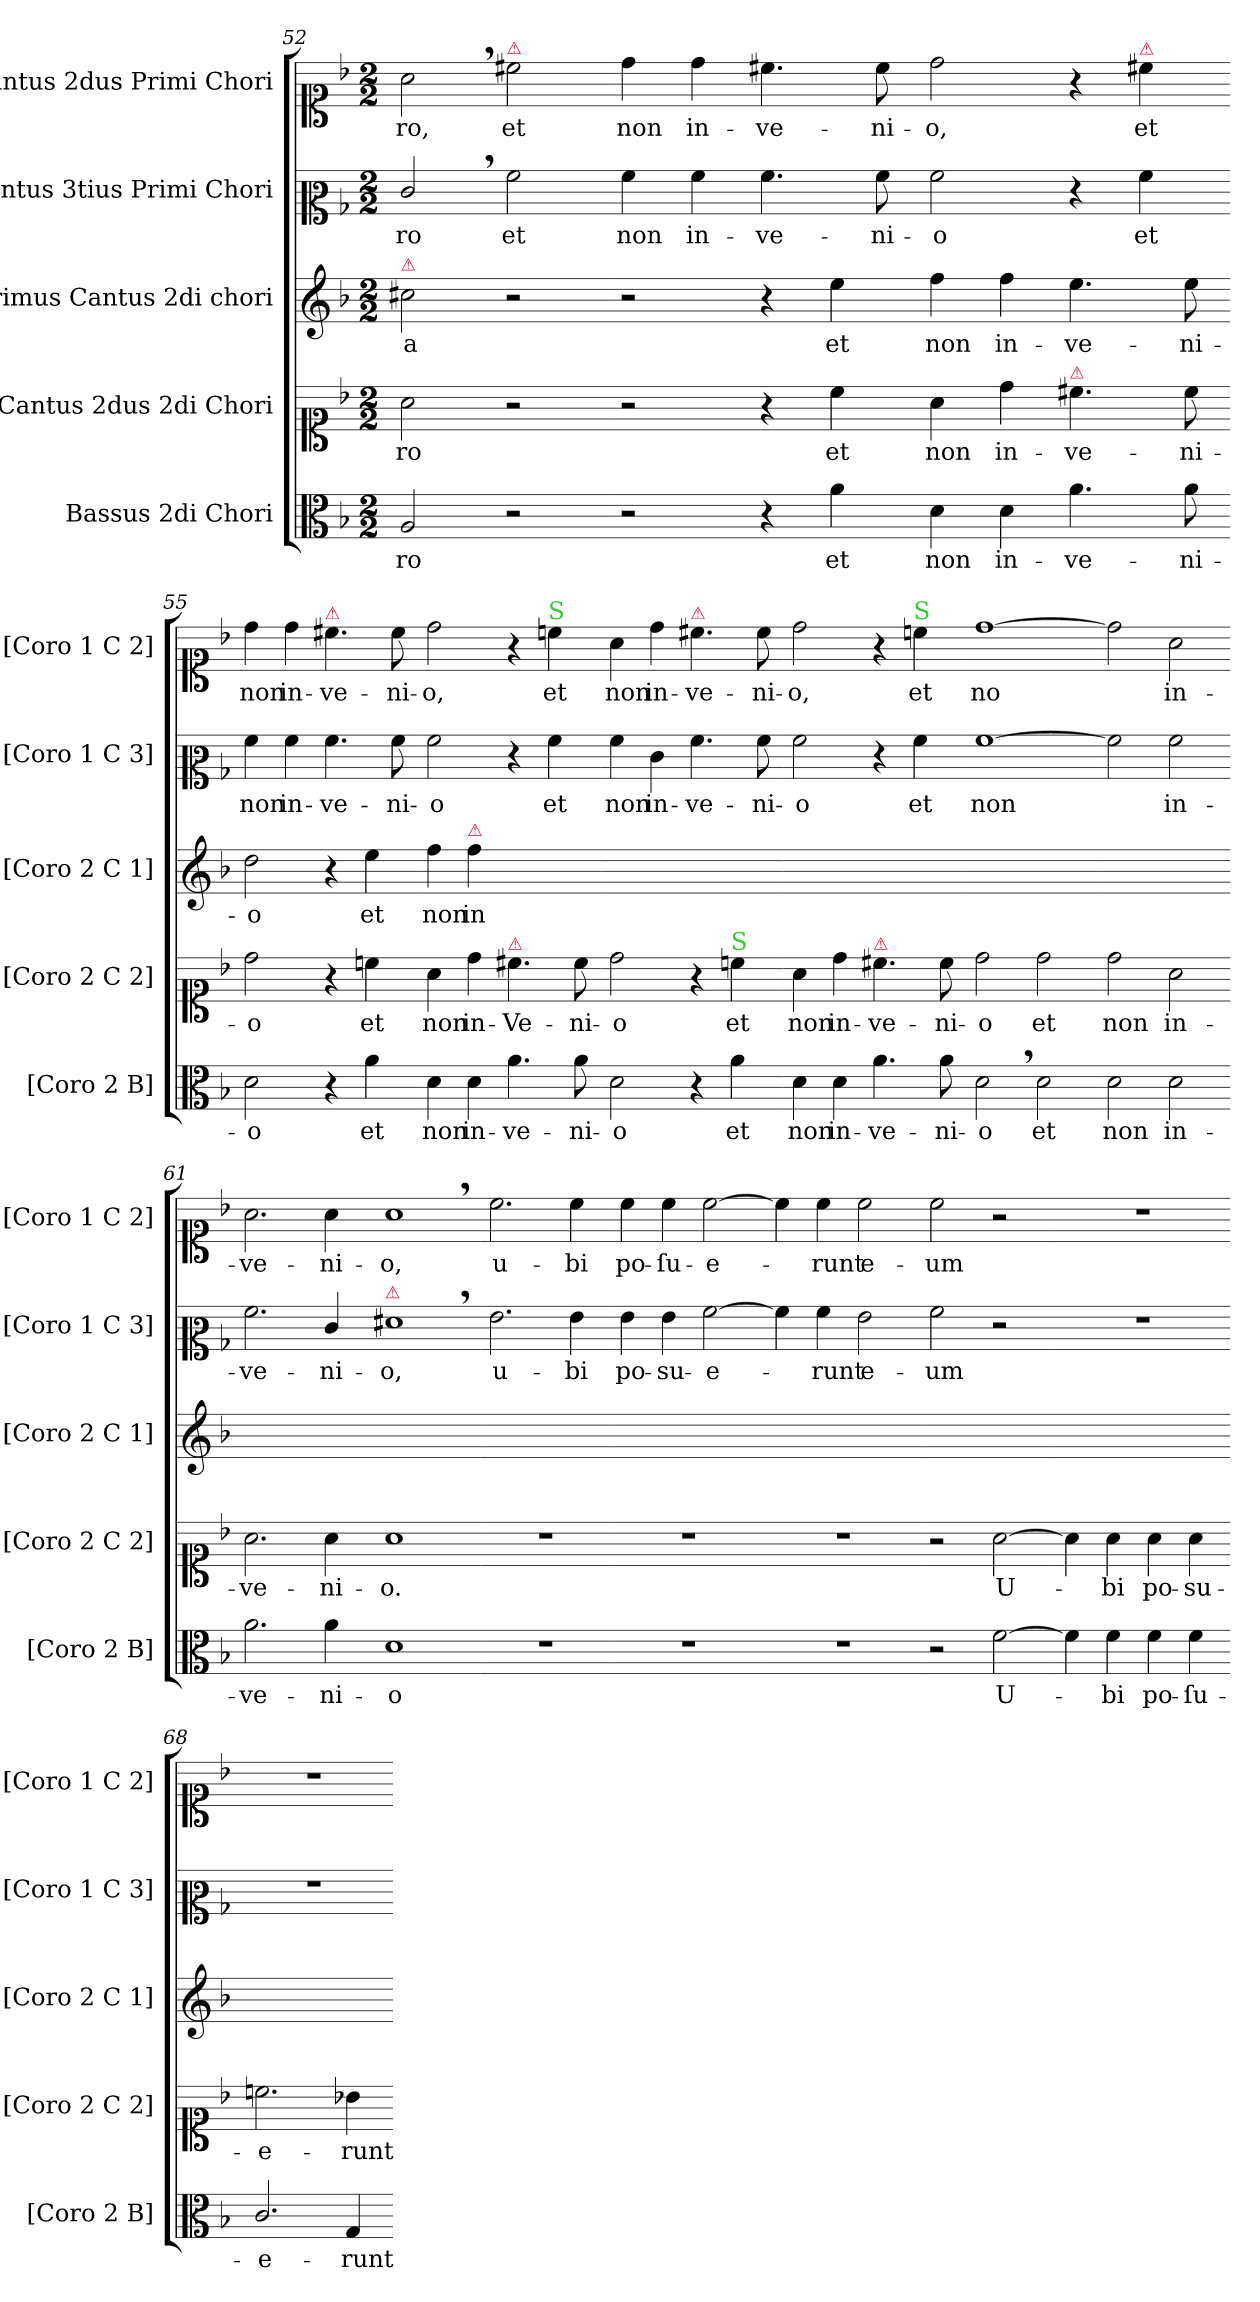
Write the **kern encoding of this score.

**kern	**text	**kern	**text	**kern	**text	**kern	**text	**kern	**text
*part5	*part5	*part4	*part4	*part3	*part3	*part2	*part2	*part1	*part1
*staff5	*staff5	*staff4	*staff4	*staff3	*staff3	*staff2	*staff2	*staff1	*staff1
*I"Bassus 2di Chori	*	*I"Cantus 2dus 2di Chori	*	*I"Primus Cantus 2di chori	*	*I"Cantus 3tius Primi Chori	*	*I"Cantus 2dus Primi Chori	*
*I'[Coro 2 B]	*	*I'[Coro 2 C 2]	*	*I'[Coro 2 C 1]	*	*I'[Coro 1 C 3]	*	*I'[Coro 1 C 2]	*
*clefC3	*	*clefC1	*	*clefG2	*	*clefC2	*	*clefC1	*
*k[b-]	*	*k[b-]	*	*k[b-]	*	*k[b-]	*	*k[b-]	*
*M2/2	*	*M2/2	*	*M2/2	*	*M2/2	*	*M2/2	*
=52	=52	=52	=52	=52	=52	=52	=52	=52	=52
!	!	!	!	!LO:TX:a:color=crimson:t=⚠	!	!	!	!	!
2A/	-ro	2a\	-ro	2cc#X\	-a	2e,>/	-ro	2a,>\	-ro,
!	!	!	!	!	!	!	!	!LO:TX:a:color=crimson:t=⚠	!
2r	.	2r	.	2r	.	2a\	et	2cc#X\	et
=53-	=53-	=53-	=53-	=53-	=53-	=53-	=53-	=53-	=53-
2r	.	2r	.	2r	.	4a\	non	4dd\	non
.	.	.	.	.	.	4a\	in-	4dd\	in-
4r	.	4r	.	4r	.	4.a\	-ve-	4.cc#X\	-ve-
4a\	et	4cc\	et	4ee\	et	.	.	.	.
.	.	.	.	.	.	8a\	-ni-	8cc#\	-ni-
=54-	=54-	=54-	=54-	=54-	=54-	=54-	=54-	=54-	=54-
4d\	non	4a\	non	4ff\	non	2a\	-o	2dd\	-o,
4d\	in-	4dd\	in-	4ff\	in-	.	.	.	.
!	!	!LO:TX:a:color=crimson:t=⚠	!	!	!	!	!	!	!
4.a\	-ve-	4.cc#X\	-ve-	4.ee\	-ve-	4r	.	4r	.
!	!	!	!	!	!	!	!	!LO:TX:a:color=crimson:t=⚠	!
.	.	.	.	.	.	4a\	et	4cc#X\	et
8a\	-ni-	8cc#\	-ni-	8ee\	-ni-	.	.	.	.
=55-	=55-	=55-	=55-	=55-	=55-	=55-	=55-	=55-	=55-
2d\	-o	2dd\	-o	2dd\	-o	4a\	non	4dd\	non
.	.	.	.	.	.	4a\	in-	4dd\	in-
!	!	!	!	!	!	!	!	!LO:TX:a:color=crimson:t=⚠	!
4r	.	4r	.	4r	.	4.a\	-ve-	4.cc#X\	-ve-
4a\	et	4ccn\	et	4ee\	et	.	.	.	.
.	.	.	.	.	.	8a\	-ni-	8cc#\	-ni-
=56-	=56-	=56-	=56-	=56-	=56-	=56-	=56-	=56-	=56-
4d\	non	4a\	non	4ff\	non	2a\	-o	2dd\	-o,
!	!	!	!	!LO:TX:a:color=crimson:t=⚠	!	!	!	!	!
4d\	in-	4dd\	in-	4ff\	in	.	.	.	.
!	!	!LO:TX:a:color=crimson:t=⚠	!	!	!	!	!	!	!
4.a\	-ve-	4.cc#X\	-Ve-	2ryy	.	4r	.	4r	.
!	!	!	!	!	!	!	!	!LO:TX:a:color=limegreen:t=S	!
.	.	.	.	.	.	4a\	et	4ccn\	et
8a\	-ni-	8cc#\	-ni-	.	.	.	.	.	.
=57-	=57-	=57-	=57-	=57-	=57-	=57-	=57-	=57-	=57-
2d\	-o	2dd\	-o	1ryy	.	4a\	non	4a\	non
.	.	.	.	.	.	4e\	in-	4dd\	in-
!	!	!	!	!	!	!	!	!LO:TX:a:color=crimson:t=⚠	!
4r	.	4r	.	.	.	4.a\	-ve-	4.cc#X\	-ve-
!	!	!LO:TX:a:color=limegreen:t=S	!	!	!	!	!	!	!
4a\	et	4ccn\	et	.	.	.	.	.	.
.	.	.	.	.	.	8a\	-ni-	8cc#\	-ni-
=58-	=58-	=58-	=58-	=58-	=58-	=58-	=58-	=58-	=58-
4d\	non	4a\	non	1ryy	.	2a\	-o	2dd\	-o,
4d\	in-	4dd\	in-	.	.	.	.	.	.
!	!	!LO:TX:a:color=crimson:t=⚠	!	!	!	!	!	!	!
4.a\	-ve-	4.cc#X\	-ve-	.	.	4r	.	4r	.
!	!	!	!	!	!	!	!	!LO:TX:a:color=limegreen:t=S	!
.	.	.	.	.	.	4a\	et	4ccn\	et
8a\	-ni-	8cc#\	-ni-	.	.	.	.	.	.
=59-	=59-	=59-	=59-	=59-	=59-	=59-	=59-	=59-	=59-
2d,>\	-o	2dd\	-o	1ryy	.	[1a	non	[1dd	no
2d\	et	2dd\	et	.	.	.	.	.	.
=60-	=60-	=60-	=60-	=60-	=60-	=60-	=60-	=60-	=60-
2d\	non	2dd\	non	1ryy	.	2a]	.	2dd]	.
2d\	in-	2a\	in-	.	.	2a\	in-	2a\	in-
=61-	=61-	=61-	=61-	=61-	=61-	=61-	=61-	=61-	=61-
2.a\	-ve-	2.a\	-ve-	1ryy	.	2.a\	-ve-	2.a\	-ve-
4a\	-ni-	4a\	-ni-	.	.	4e/	-ni-	4a\	-ni-
=62-	=62-	=62-	=62-	=62-	=62-	=62-	=62-	=62-	=62-
!	!	!	!	!	!	!LO:TX:a:color=crimson:t=⚠	!	!	!
1d	-o	1a	-o.	1ryy	.	1f#X,>	-o,	1a,>	-o,
=63-	=63-	=63-	=63-	=63-	=63-	=63-	=63-	=63-	=63-
1r	.	1r	.	1ryy	.	2.g\	u-	2.cc\	u-
.	.	.	.	.	.	4g\	-bi	4cc\	-bi
=64-	=64-	=64-	=64-	=64-	=64-	=64-	=64-	=64-	=64-
1r	.	1r	.	1ryy	.	4g\	po-	4cc\	po-
.	.	.	.	.	.	4g\	-su-	4cc\	-ſu-
.	.	.	.	.	.	[2a\	-e-	[2cc\	-e-
=65-	=65-	=65-	=65-	=65-	=65-	=65-	=65-	=65-	=65-
1r	.	1r	.	1ryy	.	4a\]	.	4cc\]	.
.	.	.	.	.	.	4a\	-runt	4cc\	-runt
.	.	.	.	.	.	2g\	e-	2cc\	e-
=66-	=66-	=66-	=66-	=66-	=66-	=66-	=66-	=66-	=66-
2r	.	2r	.	1ryy	.	2a\	-um	2cc\	-um
[2f\	U-	[2a\	U-	.	.	2r	.	2r	.
=67-	=67-	=67-	=67-	=67-	=67-	=67-	=67-	=67-	=67-
4f\]	.	4a\]	.	1ryy	.	1r	.	1r	.
4f\	-bi	4a\	-bi	.	.	.	.	.	.
4f\	po-	4a\	po-	.	.	.	.	.	.
4f\	-ſu-	4a\	-su-	.	.	.	.	.	.
=68-	=68-	=68-	=68-	=68-	=68-	=68-	=68-	=68-	=68-
2.c/	-e-	2.ccn\	-e-	1ryy	.	1r	.	1r	.
4G/	-runt	4b-X\	-runt	.	.	.	.	.	.
=-	=-	=-	=-	=-	=-	=-	=-	=-	=-
*-	*-	*-	*-	*-	*-	*-	*-	*-	*-
